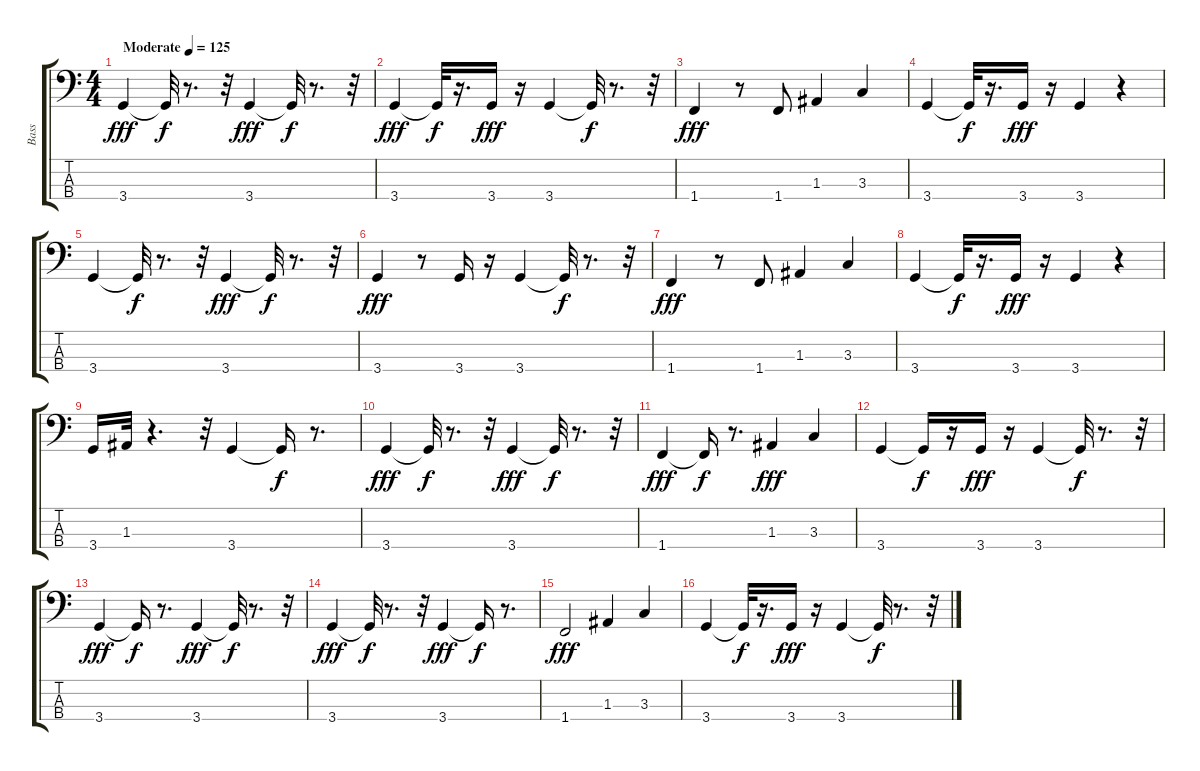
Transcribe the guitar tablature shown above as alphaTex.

\track ("Bass" "Bass") {instrument electricbassfinger}
\staff {score tabs}
\tuning (G2 D2 A1 E1) {hide}
\ts (4 4)
\tempo (125 "Moderate")
\clef f4
\ks c
3.4.4{dy fff instrument electricbassfinger} 3.4{t}.32{dy f} r.8{d} r.32 3.4.4{dy fff} 3.4{t}.32{dy f} r.8{d} r.32 |
3.4.4{dy fff} 3.4{t}.32{dy f} r.16{d} 3.4.16{dy fff} r.16 3.4.4 3.4{t}.32{dy f} r.8{d} r.32 |
1.4.4{dy fff} r.8 1.4.8 1.3.4 3.3.4 |
3.4.4 3.4{t}.32{dy f} r.16{d} 3.4.16{dy fff} r.16 3.4.4 r.4 |
3.4.4 3.4{t}.32{dy f} r.8{d} r.32 3.4.4{dy fff} 3.4{t}.32{dy f} r.8{d} r.32 |
3.4.4{dy fff} r.8 3.4.16 r.16 3.4.4 3.4{t}.32{dy f} r.8{d} r.32 |
1.4.4{dy fff} r.8 1.4.8 1.3.4 3.3.4 |
3.4.4 3.4{t}.32{dy f} r.16{d} 3.4.16{dy fff} r.16 3.4.4 r.4 |
3.4.16 1.3.32 r.4{d} r.32 3.4.4 3.4{t}.16{dy f} r.8{d} |
3.4.4{dy fff} 3.4{t}.32{dy f} r.8{d} r.32 3.4.4{dy fff} 3.4{t}.32{dy f} r.8{d} r.32 |
1.4.4{dy fff} 1.4{t}.16{dy f} r.8{d} 1.3.4{dy fff} 3.3.4 |
3.4.4 3.4{t}.16{dy f} r.16 3.4.16{dy fff} r.16 3.4.4 3.4{t}.32{dy f} r.8{d} r.32 |
3.4.4{dy fff} 3.4{t}.16{dy f} r.8{d} 3.4.4{dy fff} 3.4{t}.32{dy f} r.8{d} r.32 |
3.4.4{dy fff} 3.4{t}.32{dy f} r.8{d} r.32 3.4.4{dy fff} 3.4{t}.16{dy f} r.8{d} |
1.4.2{dy fff} 1.3.4 3.3.4 |
3.4.4 3.4{t}.32{dy f} r.16{d} 3.4.16{dy fff} r.16 3.4.4 3.4{t}.32{dy f} r.8{d} r.32
